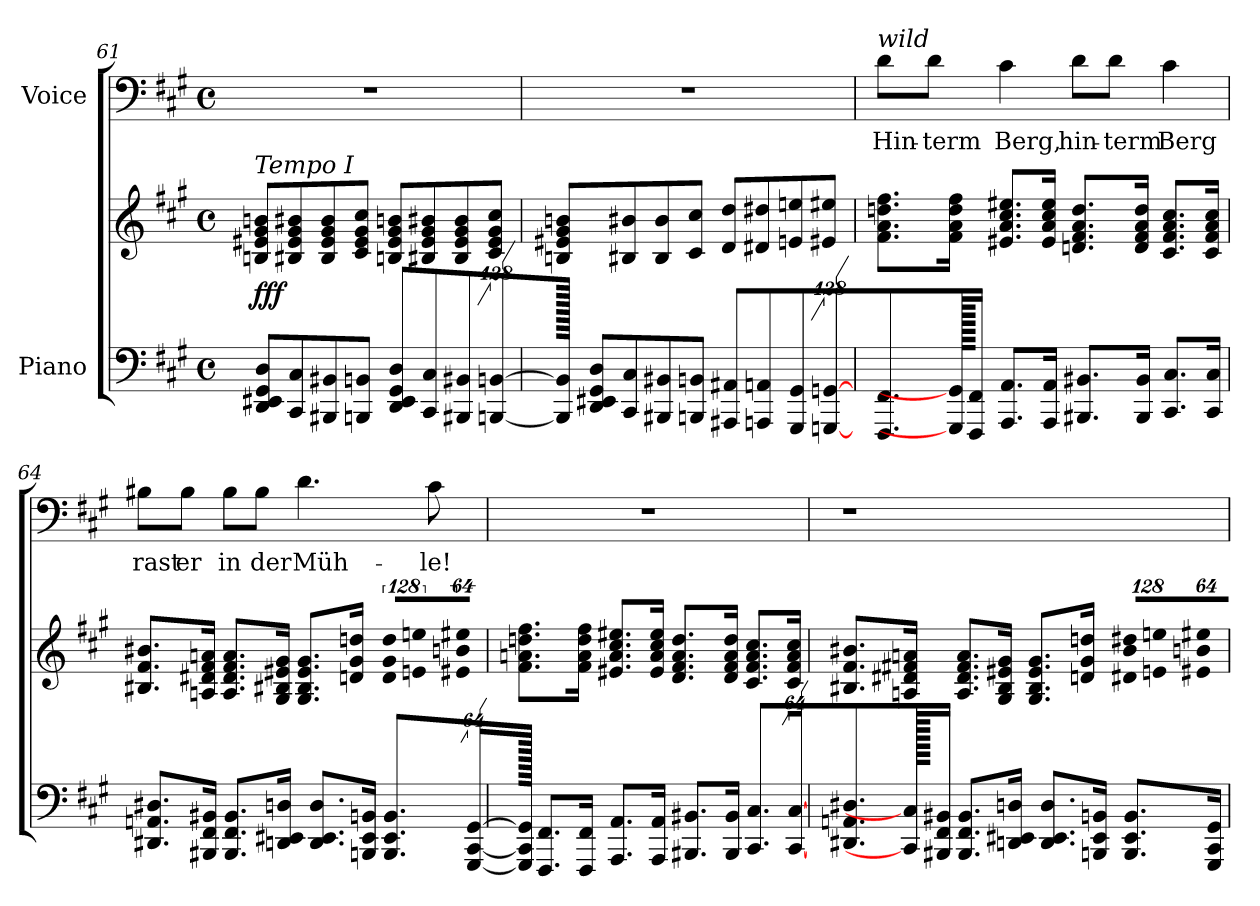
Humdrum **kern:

**kern	**kern	**dynam	**kern	**text
*part2	*part2	*part2	*part1	*part1
*staff3	*staff2	*staff2/3	*staff1	*staff1
*I"Piano	*	*	*I"Voice	*
*clefF4	*clefG2	*	*clefF4	*
*k[f#c#g#]	*k[f#c#g#]	*	*k[f#c#g#]	*
*A:	*A:	*	*A:	*
*M4/4	*M4/4	*	*M4/4	*
*met(c)	*met(c)	*	*met(c)	*
=61	=61	=61	=61	=61
!	!LO:TX:a:i:t=Tempo I	!	!	!
1024ryy	8Bni/ 8e#Xi 8g#i 8bniL	fff	1r	.
8DDi/ 8EE#Xi 8GG#i 8DiL	.	.	.	.
.	8B#Xi/ 8e#i 8g#i 8b#Xi	.	.	.
8CC#i/ 8C#i	.	.	.	.
.	8B#i/ 8e#i 8g#i 8b#i	.	.	.
8BBB#Xi/ 8BB#Xi	.	.	.	.
.	8c#i/ 8e#i 8g#i 8cc#iJ	.	.	.
8BBBni/ 8BBniJ	.	.	.	.
.	8Bni/ 8e#i 8g#i 8bniL	.	.	.
8DDi/ 8EE#i 8GG#i 8DiL	.	.	.	.
.	8B#Xi/ 8e#i 8g#i 8b#Xi	.	.	.
8CC#i/ 8C#i	.	.	.	.
.	8B#i/ 8e#i 8g#i 8b#i	.	.	.
8BBB#Xi/ 8BB#Xi	.	.	.	.
.	8c#i/ 8e#i 8g#i 8cc#iJ	.	.	.
[1024%127BBBni/ [1024%127BBni	.	.	.	.
!!LO:LB:g=z
=62	=62	=62	=62	=62
1024BBBi/] 1024BBi]J	8Bni/ 8e#Xi 8g#i 8bniL	.	1r	.
8DDi/ 8EE#Xi 8GG#i 8DiL	.	.	.	.
.	8B#Xi/ 8b#Xi	.	.	.
8CC#i/ 8C#i	.	.	.	.
.	8B#i/ 8b#i	.	.	.
8BBB#Xi/ 8BB#Xi	.	.	.	.
.	8c#i/ 8cc#iJ	.	.	.
8BBBni/ 8BBniJ	.	.	.	.
.	8di/ 8ddiL	.	.	.
8AAA#Xi/ 8AA#XiL	.	.	.	.
.	8d#Xi/ 8dd#Xi	.	.	.
8AAAni/ 8AAni	.	.	.	.
.	8eni/ 8eeni	.	.	.
8GGG#i/ 8GG#i	.	.	.	.
.	8e#Xi/ 8ee#XiJ	.	.	.
[1024%127GGGni/ [1024%127GGni	.	.	.	.
=63	=63	=63	=63	=63
!	!	!	!LO:TX:a:i:t=wild	!
!	!	!	!	!LO:LY:b:color=#000000
8.FFF#i/ 8.FF#iL	8.f#i\ 8.ai 8.ddni 8.ff#iL	.	8di\L	Hin-
!	!	!	!	!LO:LY:b:color=#000000
.	.	.	8di\J	-term
1024GGGi/] 1024GGi]J	16f#i\ 16ai 16ddi 16ff#iJk	.	.	.
16FFF#i/ 16FF#iJk	.	.	.	.
!	!	!	!	!LO:LY:b:color=#000000
.	8.e#Xi/ 8.ai 8.cc#i 8.ee#XiL	.	4c#i\	Berg,
8.AAAi/ 8.AAiL	.	.	.	.
.	16e#i/ 16ai 16cc#i 16ee#iJk	.	.	.
16AAAi/ 16AAiJk	.	.	.	.
!	!	!	!	!LO:LY:b:color=#000000
.	8.dni/ 8.f#i 8.ai 8.ddiL	.	8di\L	hin-
8.BBB#Xi/ 8.BB#XiL	.	.	.	.
!	!	!	!	!LO:LY:b:color=#000000
.	.	.	8di\J	-term
.	16di/ 16f#i 16ai 16ddiJk	.	.	.
16BBB#i/ 16BB#iJk	.	.	.	.
!	!	!	!	!LO:LY:b:color=#000000
.	8.c#i/ 8.f#i 8.ai 8.cc#iL	.	4c#i\	Berg
8.CC#i/ 8.C#iL	.	.	.	.
.	16c#i/ 16f#i 16ai 16cc#iJk	.	.	.
16CC#i/ 16C#iJk	.	.	.	.
.	1024ryy	.	1024ryy	.
=64	=64	=64	=64	=64
!	!	!	!	!LO:LY:b:color=#000000
1024ryy	8.B#Xi/ 8.f#i 8.b#XiL	.	8B#Xi\L	rast
8.DD#Xi/ 8.AAni 8.D#XiL	.	.	.	.
!	!	!	!	!LO:LY:b:color=#000000
.	.	.	8B#i\J	er
.	16Ani/ 16d#Xi 16f#i 16aniJk	.	.	.
16BBB#Xi/ 16FF#i 16BB#XiJk	.	.	.	.
!	!	!	!	!LO:LY:b:color=#000000
.	8.Ai/ 8.d#i 8.f#i 8.aiL	.	8B#i\L	in
8.BBB#i/ 8.FF#i 8.BB#iL	.	.	.	.
!	!	!	!	!LO:LY:b:color=#000000
.	.	.	8B#i\J	der
.	16G#i/ 16B#Xi 16e#Xi 16g#iJk	.	.	.
16DDni/ 16EE#Xi 16DniJk	.	.	.	.
!	!	!	!	!LO:LY:b:color=#000000
.	8.G#i/ 8.B#i 8.e#i 8.g#iL	.	4.di\	Müh-
8.DDi/ 8.EE#i 8.DiL	.	.	.	.
.	16dni/ 16g#i 16ddniJk	.	.	.
16BBBni/ 16EE#i 16BBniJk	.	.	.	.
!	!LO:N:vis=8	!	!	!
.	1024%85di/ 1024%85g#i 1024%85ddiL	.	.	.
8.BBBi/ 8.EE#i 8.BBiL	.	.	.	.
!	!LO:N:vis=8	!	!	!
.	1024%85eni/ 1024%85eeni	.	.	.
!	!	!	!	!LO:LY:b:color=#000000
.	.	.	8c#i\	-le!
!	!LO:N:vis=8	!	!	!
.	512%43e#Xi/ 512%43bni 512%43ee#XiJ	.	.	.
[1024%63GGG#i/ [1024%63CC#i [1024%63GG#i	.	.	.	.
!!LO:PB:g=z
=65	=65	=65	=65	=65
1024GGG#i/] 1024CC#i] 1024GG#i]Jk	8.f#i\ 8.ani 8.ddni 8.ff#iL	.	1r	.
8.FFF#i/ 8.FF#iL	.	.	.	.
.	16f#i\ 16ai 16ddi 16ff#iJk	.	.	.
16FFF#i/ 16FF#iJk	.	.	.	.
.	8.e#Xi/ 8.ai 8.cc#i 8.ee#XiL	.	.	.
8.AAAi/ 8.AAiL	.	.	.	.
.	16e#i/ 16ai 16cc#i 16ee#iJk	.	.	.
16AAAi/ 16AAiJk	.	.	.	.
.	8.di/ 8.f#i 8.ai 8.ddiL	.	.	.
8.BBB#Xi/ 8.BB#XiL	.	.	.	.
.	16di/ 16f#i 16ai 16ddiJk	.	.	.
16BBB#i/ 16BB#iJk	.	.	.	.
.	8.c#i/ 8.f#i 8.ai 8.cc#iL	.	.	.
8.CC#i/ 8.C#iL	.	.	.	.
.	16c#i/ 16f#i 16ai 16cc#iJk	.	.	.
[1024%63CC#i/ [1024%63C#i	.	.	.	.
=66	=66	=66	=66	=66
8.DD#Xi/ 8.AAni 8.D#XiL	8.B#Xi/ 8.f#i 8.b#XiL	.	1r	.
1024CC#i/] 1024C#i]Jk	16Ani/ 16d#Xi 16f#Xi 16aniJk	.	.	.
16BBB#Xi/ 16FF#i 16BB#XiJk	.	.	.	.
.	8.Ai/ 8.d#i 8.f#i 8.aiL	.	.	.
8.BBB#i/ 8.FF#i 8.BB#iL	.	.	.	.
.	16G#i/ 16B#i 16e#Xi 16g#iJk	.	.	.
16DDni/ 16EE#Xi 16DniJk	.	.	.	.
.	8.G#i/ 8.B#i 8.e#i 8.g#iL	.	.	.
8.DDi/ 8.EE#i 8.DiL	.	.	.	.
.	16dni/ 16g#i 16ddniJk	.	.	.
16BBBni/ 16EE#i 16BBniJk	.	.	.	.
*	*Xbrackettup	*	*	*
!	!LO:N:vis=8	!	!	!
.	1024%85d#Xi/ 1024%85b#i 1024%85dd#XiL	.	.	.
8.BBBi/ 8.EE#i 8.BBiL	.	.	.	.
!	!LO:N:vis=8	!	!	!
.	1024%85eni/ 1024%85eeni	.	.	.
!	!LO:N:vis=8	!	!	!
.	512%43e#Xi/ 512%43bni 512%43ee#XiJ	.	.	.
16GGG#i/ 16CC#i 16GG#iJk	.	.	.	.
.	1024ryy	.	1024ryy	.
=	=	=	=	=
*-	*-	*-	*-	*-
